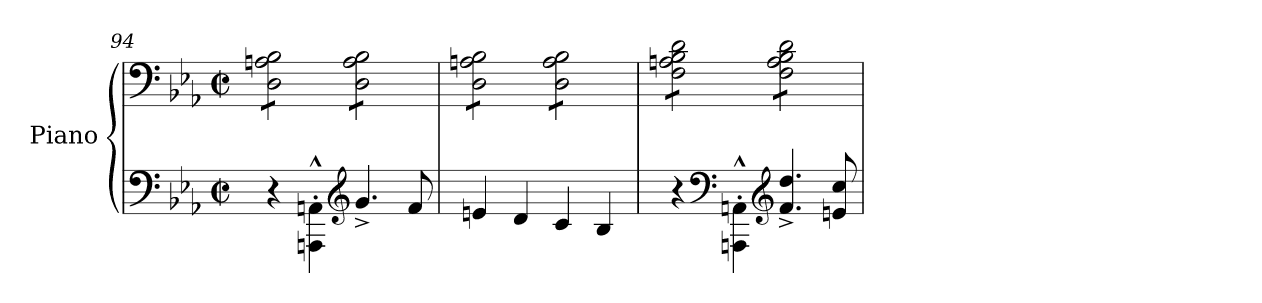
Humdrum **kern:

**kern	**kern
*part1	*part1
*staff2	*staff1
*I"Piano	*
*I'Pno	*
!!LO:LB:g=z
*clefF4	*clefF4
*k[b-e-a-]	*k[b-e-a-]
*M4/4	*M4/4
*met(c|)	*met(c|)
=94	=94
*	*tremolo
4r	8D\ 8An\ 8B-\L
.	8D\ 8An\ 8B-\
4AAAn\'^^ 4AAn\'^^	8D\ 8An\ 8B-\
.	8D\ 8An\ 8B-\J
*clefG2	*
4.g^/	8D\ 8A\ 8B-\L
.	8D\ 8A\ 8B-\
.	8D\ 8A\ 8B-\
8f/	8D\ 8A\ 8B-\J
=95	=95
4en/	8D\ 8An\ 8B-\L
.	8D\ 8An\ 8B-\
4d/	8D\ 8An\ 8B-\
.	8D\ 8An\ 8B-\J
4c/	8D\ 8A\ 8B-\L
.	8D\ 8A\ 8B-\
4B-/	8D\ 8A\ 8B-\
.	8D\ 8A\ 8B-\J
=96	=96
4r	8F\ 8An\ 8B-\ 8d\L
.	8F\ 8An\ 8B-\ 8d\
*clefF4	*
4AAAn\'^^ 4AAn\'^^	8F\ 8An\ 8B-\ 8d\
.	8F\ 8An\ 8B-\ 8d\J
*clefG2	*
4.f/^ 4.dd/^	8F\ 8A\ 8B-\ 8d\L
.	8F\ 8A\ 8B-\ 8d\
.	8F\ 8A\ 8B-\ 8d\
8en/ 8cc/	8F\ 8A\ 8B-\ 8d\J
*	*Xtremolo
=	=
*-	*-
